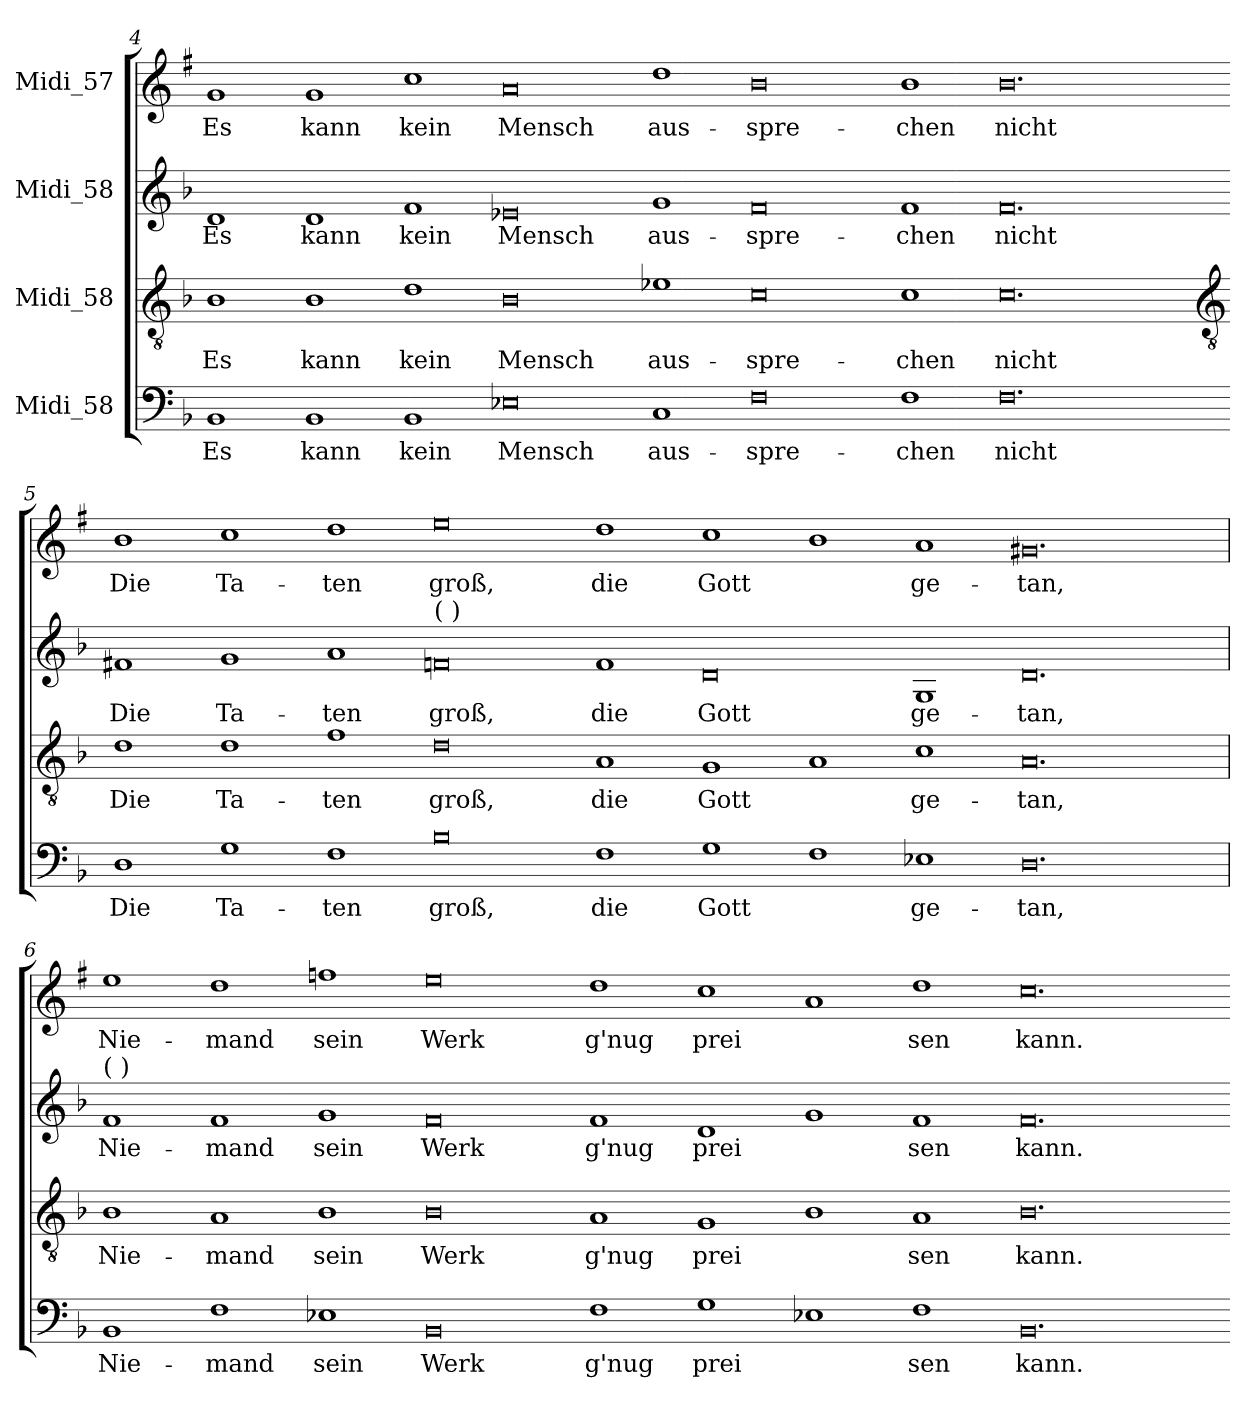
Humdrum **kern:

**kern	**text	**kern	**text	**kern	**text	**kern	**text
*part4	*part4	*part3	*part3	*part2	*part2	*part1	*part1
*staff4	*staff4	*staff3	*staff3	*staff2	*staff2	*staff1	*staff1
*I"Midi_58	*	*I"Midi_58	*	*I"Midi_58	*	*I"Midi_57	*
*clefF4	*	*clefGv2	*	*clefG2	*	*clefG2	*
*	*	*	*	*	*	*ITrd1c2	*
*k[b-]	*	*k[b-]	*	*k[b-]	*	*k[b-]	*
*F:	*	*F:	*	*F:	*	*F:	*
=4	=4	=4	=4	=4	=4	=4	=4
!	!LO:LY:b	!	!LO:LY:b	!	!LO:LY:b	!	!LO:LY:b
1BB-	Es	1B-	Es	1d	Es	1f	Es
!	!LO:LY:b	!	!LO:LY:b	!	!LO:LY:b	!	!LO:LY:b
1BB-	kann	1B-	kann	1d	kann	1f	kann
!	!LO:LY:b	!	!LO:LY:b	!	!LO:LY:b	!	!LO:LY:b
1BB-	kein	1d	kein	1f	kein	1b-	kein
!	!LO:LY:b	!	!LO:LY:b	!	!LO:LY:b	!	!LO:LY:b
0E-X	Mensch	0B-	Mensch	0e-X	Mensch	0g	Mensch
!	!LO:LY:b	!	!LO:LY:b	!	!LO:LY:b	!	!LO:LY:b
1C	aus-	1e-X	aus-	1g	aus-	1cc	aus-
!	!LO:LY:b	!	!LO:LY:b	!	!LO:LY:b	!	!LO:LY:b
0F	-spre-	0c	-spre-	0f	-spre-	0a	-spre-
!	!LO:LY:b	!	!LO:LY:b	!	!LO:LY:b	!	!LO:LY:b
1F	-chen	1c	-chen	1f	-chen	1a	-chen
!	!LO:LY:b	!	!LO:LY:b	!	!LO:LY:b	!	!LO:LY:b
0.F	nicht	0.c	nicht	0.f	nicht	0.a	nicht
!!LO:LB:g=z
=5-	=5-	=5-	=5-	=5-	=5-	=5-	=5-
*	*	*clefGv2	*	*	*	*	*
!	!LO:LY:b	!	!LO:LY:b	!	!LO:LY:b	!	!LO:LY:b
1D	Die	1d	Die	1f#X	Die	1a	Die
!	!LO:LY:b	!	!LO:LY:b	!	!LO:LY:b	!	!LO:LY:b
1G	Ta-	1d	Ta-	1g	Ta-	1b-	Ta-
!	!LO:LY:b	!	!LO:LY:b	!	!LO:LY:b	!	!LO:LY:b
1F	-ten	1f	-ten	1a	-ten	1cc	-ten
!	!	!	!	!LO:TX:a:t=(  )	!	!	!
!	!LO:LY:b	!	!LO:LY:b	!	!LO:LY:b	!	!LO:LY:b
0B-	groß,	0d	groß,	0f	groß,	0dd	groß,
!	!LO:LY:b	!	!LO:LY:b	!	!LO:LY:b	!	!LO:LY:b
1F	die	1A	die	1f	die	1cc	die
!	!LO:LY:b	!	!LO:LY:b	!	!LO:LY:b	!	!LO:LY:b
1G	Gott	1G	Gott	0d	Gott	1b-	Gott
1F	.	1A	.	.	.	1a	.
!	!LO:LY:b	!	!LO:LY:b	!	!LO:LY:b	!	!LO:LY:b
1E-X	ge-	1c	ge-	1G	ge-	1g	ge-
!	!LO:LY:b	!	!LO:LY:b	!	!LO:LY:b	!	!LO:LY:b
0.D	-tan,	0.A	-tan,	0.d	-tan,	0.f#X	-tan,
=6	=6	=6	=6	=6	=6	=6	=6
!	!	!	!	!LO:TX:a:t=(  )	!	!	!
!	!LO:LY:b	!	!LO:LY:b	!	!LO:LY:b	!	!LO:LY:b
1BB-	Nie-	1B-	Nie-	1f	Nie-	1dd	Nie-
!	!LO:LY:b	!	!LO:LY:b	!	!LO:LY:b	!	!LO:LY:b
1F	-mand	1A	-mand	1f	-mand	1cc	-mand
!	!LO:LY:b	!	!LO:LY:b	!	!LO:LY:b	!	!LO:LY:b
1E-X	sein	1B-	sein	1g	sein	1ee-X	sein
!	!LO:LY:b	!	!LO:LY:b	!	!LO:LY:b	!	!LO:LY:b
0BB-	Werk	0B-	Werk	0f	Werk	0dd	Werk
!	!LO:LY:b	!	!LO:LY:b	!	!LO:LY:b	!	!LO:LY:b
1F	g'nug	1A	g'nug	1f	g'nug	1cc	g'nug
!	!LO:LY:b	!	!LO:LY:b	!	!LO:LY:b	!	!LO:LY:b
1G	prei	1G	prei	1d	prei	1b-	prei
1E-X	.	1B-	.	1g	.	1g	.
!	!LO:LY:b	!	!LO:LY:b	!	!LO:LY:b	!	!LO:LY:b
1F	sen	1A	sen	1f	sen	1cc	sen
!	!LO:LY:b	!	!LO:LY:b	!	!LO:LY:b	!	!LO:LY:b
0.BB-	kann.	0.B-	kann.	0.f	kann.	0.b-	kann.
=-	=-	=-	=-	=-	=-	=-	=-
*-	*-	*-	*-	*-	*-	*-	*-
